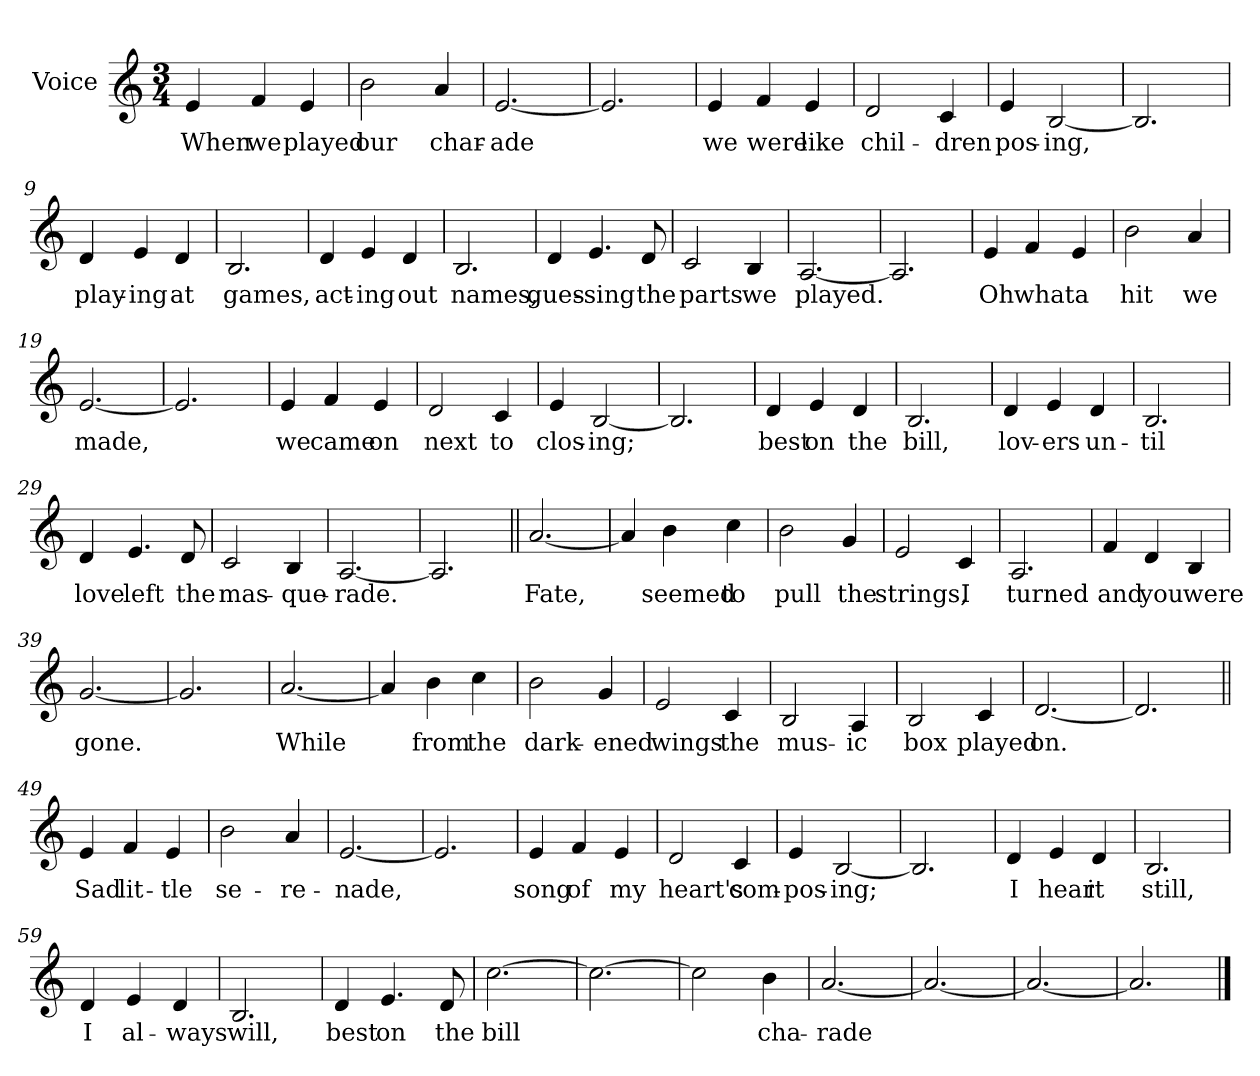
**kern	**text
*part1	*part1
*staff1	*staff1
*I"Voice	*
*I'Vo.	*
*clefG2	*
*k[]	*
*C:	*
*M3/4	*
=1	=1
4e/	When
4f/	we
4e/	played
=2	=2
2b\	our
4a/	char-
=3	=3
[2.e/	ade
=4	=4
2.e/]	.
=5	=5
4e/	we
4f/	were
4e/	like
=6	=6
2d/	chil-
4c/	dren
=7	=7
4e/	pos-
[2B/	ing,
=8	=8
2.B/]	.
=9	=9
4d/	play-
4e/	ing
4d/	at
!!LO:LB:g=z
=10	=10
2.B/	games,
=11	=11
4d/	act-
4e/	ing
4d/	out
=12	=12
2.B/	names,
=13	=13
4d/	gues-
4.e/	sing
8d/	the
=14	=14
2c/	parts
4B/	we
=15	=15
[2.A/	played.
=16	=16
2.A/]	.
=17	=17
4e/	Oh
4f/	what
4e/	a
=18	=18
2b\	hit
4a/	we
!!LO:LB:g=z
=19	=19
[2.e/	made,
=20	=20
2.e/]	.
=21	=21
4e/	we
4f/	came
4e/	on
=22	=22
2d/	next
4c/	to
=23	=23
4e/	clos-
[2B/	ing;
=24	=24
2.B/]	.
=25	=25
4d/	best
4e/	on
4d/	the
=26	=26
2.B/	bill,
=27	=27
4d/	lov-
4e/	ers
4d/	un-
=28	=28
2.B/	til
!!LO:LB:g=z
=29	=29
4d/	love
4.e/	left
8d/	the
=30	=30
2c/	mas-
4B/	que-
=31	=31
[2.A/	rade.
=32	=32
2.A/]	.
=33||	=33||
[2.a/	-Fate,
=34	=34
4a/]	.
4b\	seemed
4cc\	to
=35	=35
2b\	pull
4g/	the
=36	=36
2e/	strings,
4c/	I
=37	=37
2.A/	turned
!!LO:LB:g=z
=38	=38
4f/	and
4d/	you
4B/	were
=39	=39
[2.g/	gone.
=40	=40
2.g/]	.
=41	=41
[2.a/	While
=42	=42
4a/]	.
4b\	from
4cc\	the
=43	=43
2b\	dark-
4g/	ened
=44	=44
2e/	wings
4c/	the
=45	=45
2B/	mus-
4A/	ic
=46	=46
2B/	box
4c/	played
!!LO:LB:g=z
=47	=47
[2.d/	on.
=48	=48
2.d/]	.
=49||	=49||
4e/	Sad
4f/	lit-
4e/	tle
=50	=50
2b\	se-
4a/	re-
=51	=51
[2.e/	nade,
=52	=52
2.e/]	.
=53	=53
4e/	song
4f/	of
4e/	my
=54	=54
2d/	heart's
4c/	com-
=55	=55
4e/	pos-
[2B/	ing;
=56	=56
2.B/]	.
=57	=57
4d/	I
4e/	hear
4d/	it
!!LO:LB:g=z
=58	=58
2.B/	still,
=59	=59
4d/	I
4e/	al-
4d/	ways
=60	=60
2.B/	will,
=61	=61
4d/	best
4.e/	on
8d/	the
=62	=62
[2.cc\	bill
=63	=63
2.cc\_	.
=64	=64
2cc\]	.
4b\	cha-
=65	=65
[2.a/	rade
=66	=66
2.a/_	.
=67	=67
2.a/_	.
=68	=68
2.a/]	.
==	==
*-	*-
